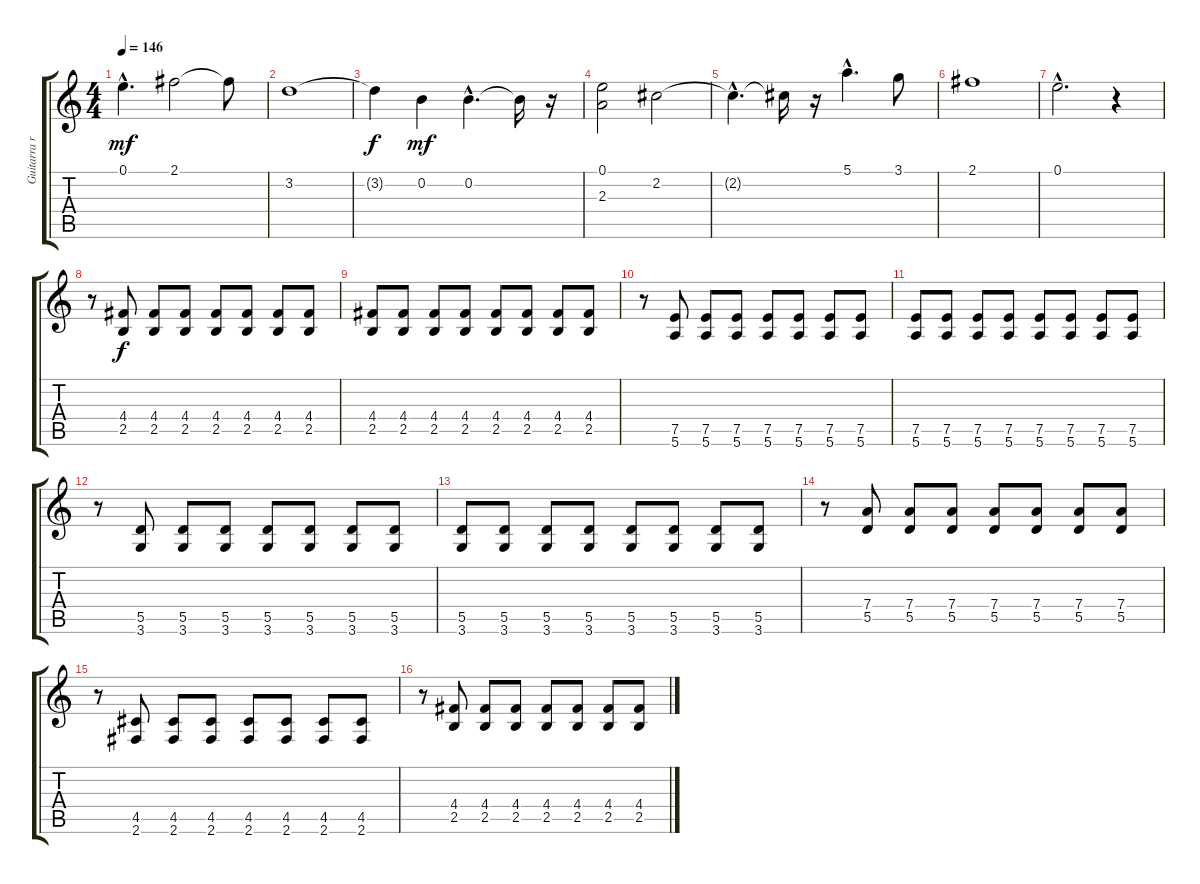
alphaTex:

\track ("Guitarra ritmica" "Guitarra r") {instrument electricguitarjazz}
\staff {score tabs}
\tuning (E4 B3 G3 D3 A2 E2) {hide}
\ts (4 4)
\tempo 146
\clef g2
\ks c
0.1{hac}.4{d dy mf} 2.1.2 2.1{t}.8 |
3.2.1 |
3.2{t}.4{dy f} 0.2.4{dy mf} 0.2{hac}.4{d} 0.2{t}.16 r.16 |
(0.1 2.3).2 2.2.2 |
2.2{hac t}.4{d} 2.2{t}.16 r.16 5.1{hac}.4{d} 3.1.8 |
2.1.1 |
0.1{hac}.2{d} r.4 |
r.8 (4.4 2.5).8{dy f instrument distortionguitar} (4.4 2.5).8 (4.4 2.5).8 (4.4 2.5).8 (4.4 2.5).8 (4.4 2.5).8 (4.4 2.5).8 |
(4.4 2.5).8 (4.4 2.5).8 (4.4 2.5).8 (4.4 2.5).8 (4.4 2.5).8 (4.4 2.5).8 (4.4 2.5).8 (4.4 2.5).8 |
r.8 (7.5 5.6).8 (7.5 5.6).8 (7.5 5.6).8 (7.5 5.6).8 (7.5 5.6).8 (7.5 5.6).8 (7.5 5.6).8 |
(7.5 5.6).8 (7.5 5.6).8 (7.5 5.6).8 (7.5 5.6).8 (7.5 5.6).8 (7.5 5.6).8 (7.5 5.6).8 (7.5 5.6).8 |
r.8 (5.5 3.6).8 (5.5 3.6).8 (5.5 3.6).8 (5.5 3.6).8 (5.5 3.6).8 (5.5 3.6).8 (5.5 3.6).8 |
(5.5 3.6).8 (5.5 3.6).8 (5.5 3.6).8 (5.5 3.6).8 (5.5 3.6).8 (5.5 3.6).8 (5.5 3.6).8 (5.5 3.6).8 |
r.8 (7.4 5.5).8 (7.4 5.5).8 (7.4 5.5).8 (7.4 5.5).8 (7.4 5.5).8 (7.4 5.5).8 (7.4 5.5).8 |
r.8 (4.5 2.6).8 (4.5 2.6).8 (4.5 2.6).8 (4.5 2.6).8 (4.5 2.6).8 (4.5 2.6).8 (4.5 2.6).8 |
r.8 (4.4 2.5).8 (4.4 2.5).8 (4.4 2.5).8 (4.4 2.5).8 (4.4 2.5).8 (4.4 2.5).8 (4.4 2.5).8
